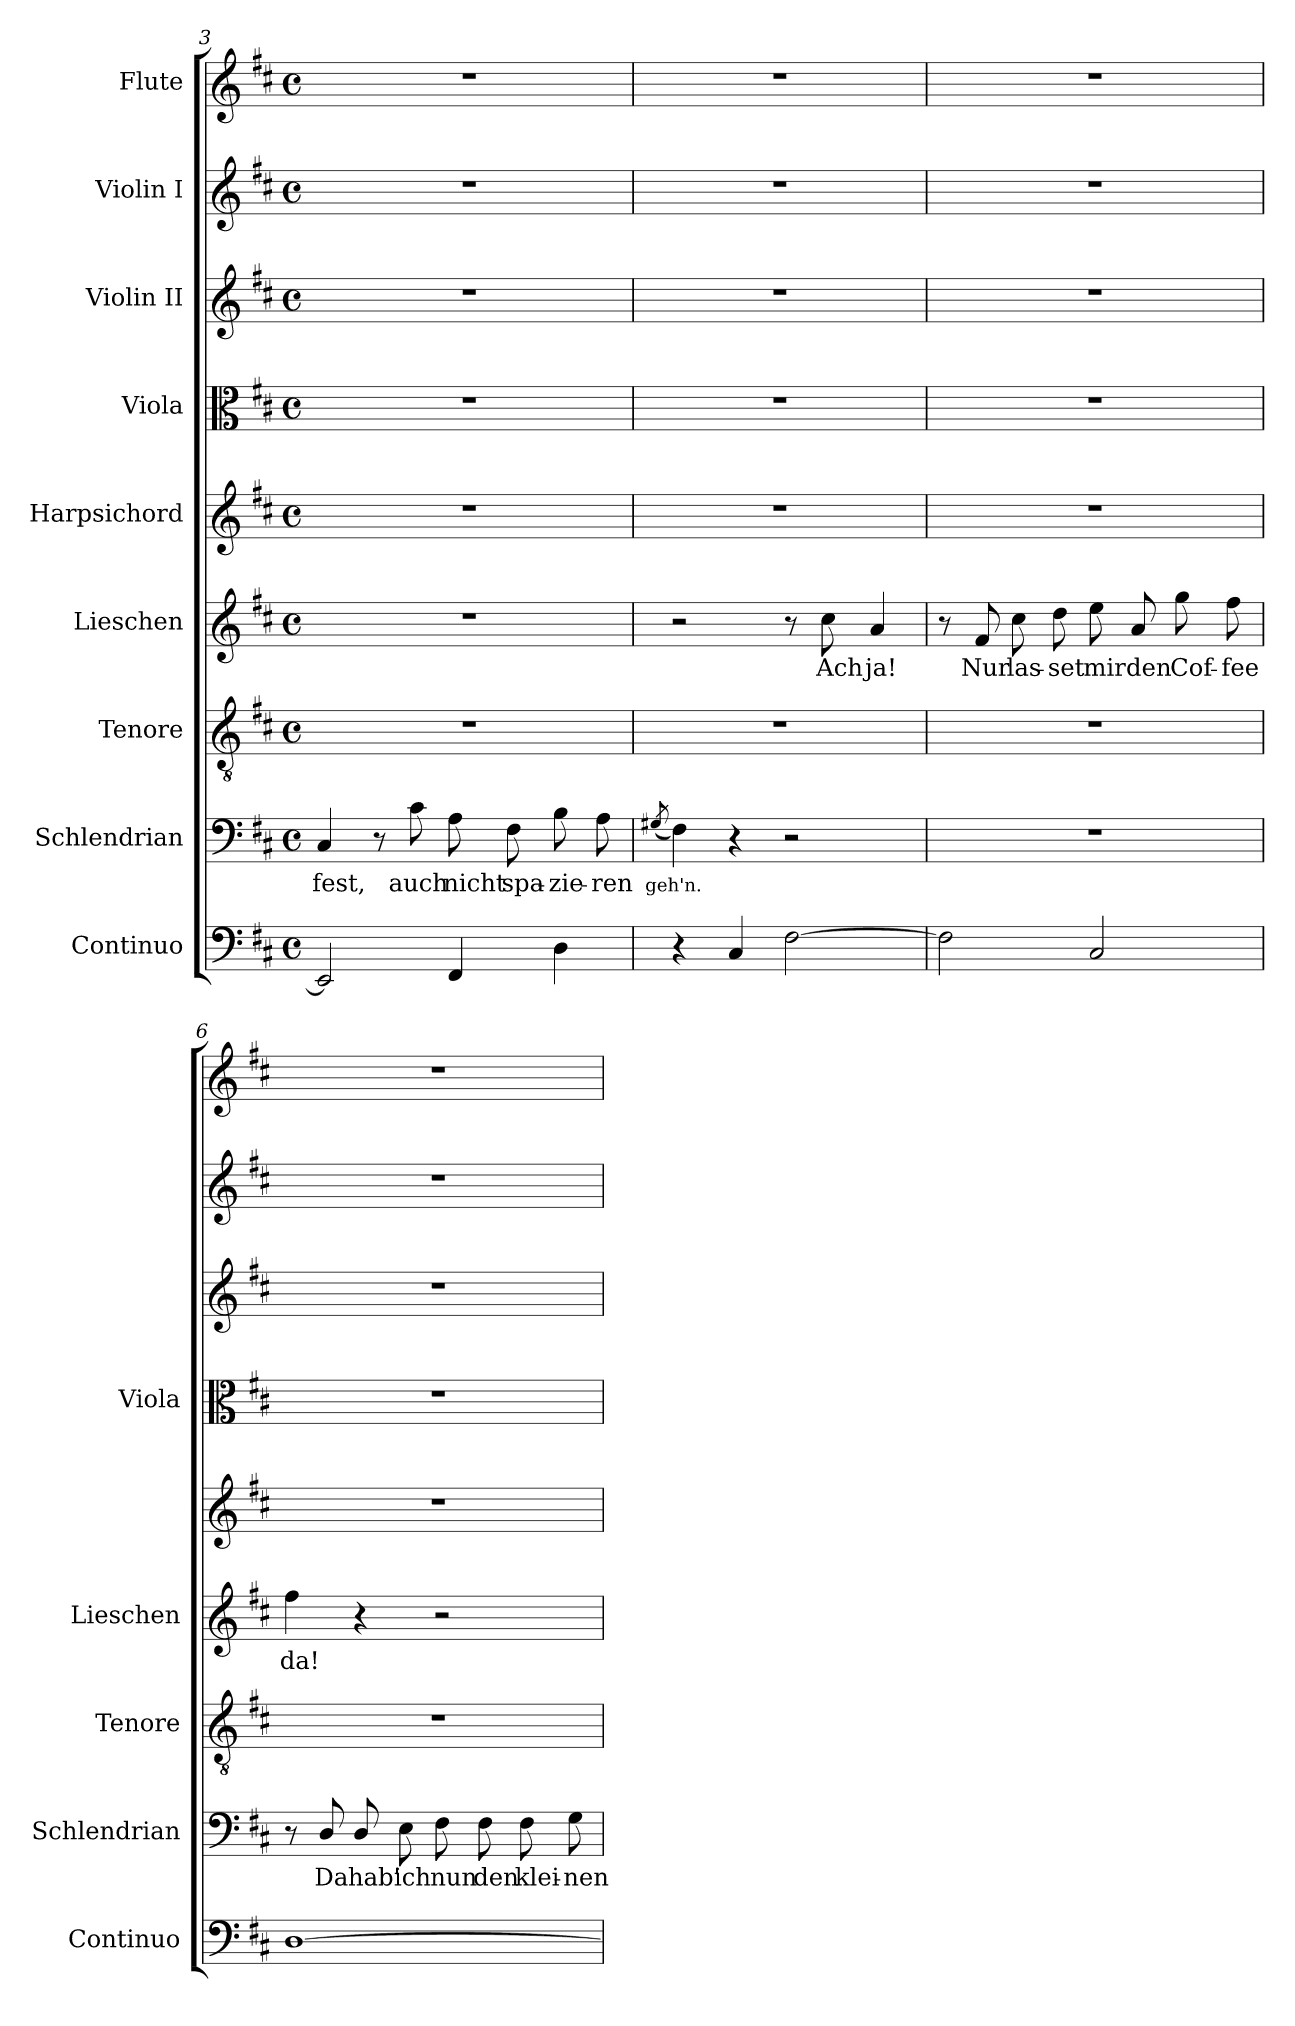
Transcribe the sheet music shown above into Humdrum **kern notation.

**kern	**kern	**text	**kern	**kern	**text	**kern	**kern	**kern	**kern	**kern
*part9	*part8	*part8	*part7	*part6	*part6	*part5	*part4	*part3	*part2	*part1
*staff9	*staff8	*staff8	*staff7	*staff6	*staff6	*staff5	*staff4	*staff3	*staff2	*staff1
*I"Continuo	*I"Schlendrian	*	*I"Tenore	*I"Lieschen	*	*I"Harpsichord	*I"Viola	*I"Violin II	*I"Violin I	*I"Flute
*I'Continuo	*I'Schlendrian	*	*I'Tenore	*I'Lieschen	*	*	*I'Viola	*	*	*
*clefF4	*clefF4	*	*clefGv2	*clefG2	*	*clefG2	*clefC3	*clefG2	*clefG2	*clefG2
*	*	*	*ITrd7c12	*	*	*	*	*	*	*
*k[f#c#]	*k[f#c#]	*	*k[f#c#]	*k[f#c#]	*	*k[f#c#]	*k[f#c#]	*k[f#c#]	*k[f#c#]	*k[f#c#]
*D:	*D:	*	*D:	*D:	*	*D:	*D:	*D:	*D:	*D:
*M4/4	*M4/4	*	*M4/4	*M4/4	*	*M4/4	*M4/4	*M4/4	*M4/4	*M4/4
*met(c)	*met(c)	*	*met(c)	*met(c)	*	*met(c)	*met(c)	*met(c)	*met(c)	*met(c)
=3	=3	=3	=3	=3	=3	=3	=3	=3	=3	=3
!	!	!LO:LY:b:color=#000000	!	!	!	!	!	!	!	!
2EE#i/]	4C#i/	-fest,	1r	1r	.	1r	1r	1r	1r	1r
.	8r	.	.	.	.	.	.	.	.	.
!	!	!LO:LY:b:color=#000000	!	!	!	!	!	!	!	!
.	8c#i\	auch	.	.	.	.	.	.	.	.
!	!	!LO:LY:b:color=#000000	!	!	!	!	!	!	!	!
4FF#i/	8Ai\	nicht	.	.	.	.	.	.	.	.
!	!	!LO:LY:b:color=#000000	!	!	!	!	!	!	!	!
.	8F#i\	spa-	.	.	.	.	.	.	.	.
!	!	!LO:LY:b:color=#000000	!	!	!	!	!	!	!	!
4Di\	8Bi\	-zie-	.	.	.	.	.	.	.	.
!	!	!LO:LY:b:color=#000000	!	!	!	!	!	!	!	!
.	8Ai\	-ren	.	.	.	.	.	.	.	.
=4	=4	=4	=4	=4	=4	=4	=4	=4	=4	=4
!	!	!LO:LY:b:color=#000000	!	!	!	!	!	!	!	!
.	(8qG#Xi/	geh'n.	.	.	.	.	.	.	.	.
4r	4F#i\)	.	1r	2r	.	1r	1r	1r	1r	1r
4C#i/	4r	.	.	.	.	.	.	.	.	.
[2F#i\	2r	.	.	8r	.	.	.	.	.	.
!	!	!	!	!	!LO:LY:b:color=#000000	!	!	!	!	!
.	.	.	.	8cc#i\	Ach	.	.	.	.	.
!	!	!	!	!	!LO:LY:b:color=#000000	!	!	!	!	!
.	.	.	.	4ai/	ja!	.	.	.	.	.
!!LO:LB:g=z
=5	=5	=5	=5	=5	=5	=5	=5	=5	=5	=5
2F#i\]	1r	.	1r	8r	.	1r	1r	1r	1r	1r
!	!	!	!	!	!LO:LY:b:color=#000000	!	!	!	!	!
.	.	.	.	8f#i/	Nur	.	.	.	.	.
!	!	!	!	!	!LO:LY:b:color=#000000	!	!	!	!	!
.	.	.	.	8cc#i\	las-	.	.	.	.	.
!	!	!	!	!	!LO:LY:b:color=#000000	!	!	!	!	!
.	.	.	.	8ddi\	-set	.	.	.	.	.
!	!	!	!	!	!LO:LY:b:color=#000000	!	!	!	!	!
2C#i/	.	.	.	8eei\	mir	.	.	.	.	.
!	!	!	!	!	!LO:LY:b:color=#000000	!	!	!	!	!
.	.	.	.	8ai/	den	.	.	.	.	.
!	!	!	!	!	!LO:LY:b:color=#000000	!	!	!	!	!
.	.	.	.	8ggi\	Cof-	.	.	.	.	.
!	!	!	!	!	!LO:LY:b:color=#000000	!	!	!	!	!
.	.	.	.	8ff#i\	-fee	.	.	.	.	.
=6	=6	=6	=6	=6	=6	=6	=6	=6	=6	=6
!	!	!	!	!	!LO:LY:b:color=#000000	!	!	!	!	!
[1Di	8r	.	1r	4ff#i\	da!	1r	1r	1r	1r	1r
!	!	!LO:LY:b:color=#000000	!	!	!	!	!	!	!	!
.	8Di/	Da	.	.	.	.	.	.	.	.
!	!	!LO:LY:b:color=#000000	!	!	!	!	!	!	!	!
.	8Di/	hab'	.	4r	.	.	.	.	.	.
!	!	!LO:LY:b:color=#000000	!	!	!	!	!	!	!	!
.	8Ei\	ich	.	.	.	.	.	.	.	.
!	!	!LO:LY:b:color=#000000	!	!	!	!	!	!	!	!
.	8F#i\	nun	.	2r	.	.	.	.	.	.
!	!	!LO:LY:b:color=#000000	!	!	!	!	!	!	!	!
.	8F#i\	den	.	.	.	.	.	.	.	.
!	!	!LO:LY:b:color=#000000	!	!	!	!	!	!	!	!
.	8F#i\	klei-	.	.	.	.	.	.	.	.
!	!	!LO:LY:b:color=#000000	!	!	!	!	!	!	!	!
.	8Gi\	-nen	.	.	.	.	.	.	.	.
=	=	=	=	=	=	=	=	=	=	=
*-	*-	*-	*-	*-	*-	*-	*-	*-	*-	*-
